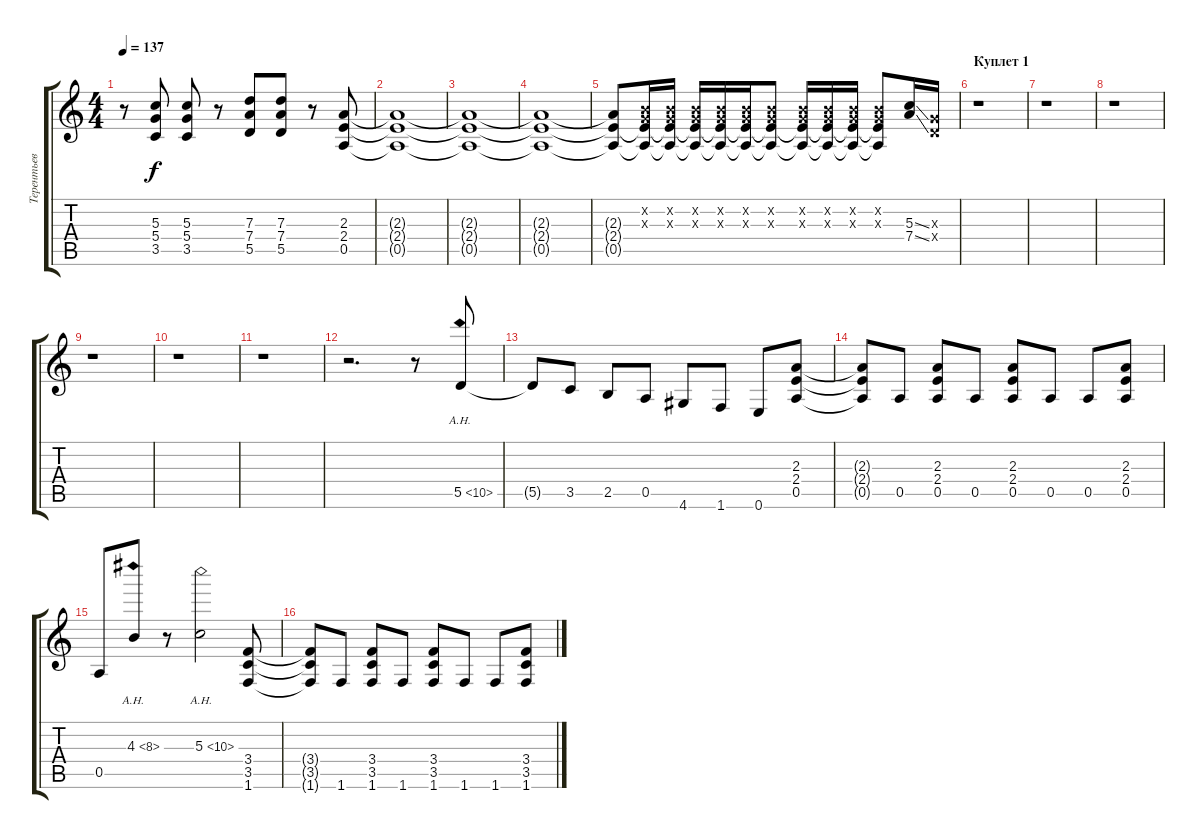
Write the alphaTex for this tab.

\track ("Терентьев" "Терентьев") {instrument overdrivenguitar}
\staff {score tabs}
\tuning (E4 B3 G3 D3 A2 E2) {hide}
\ts (4 4)
\tempo 137
\clef g2
\ks c
r.8{dy f} (5.3 5.4 3.5).8 (5.3 5.4 3.5).8 r.8 (7.3 7.4 5.5).8 (7.3 7.4 5.5).8 r.8 (2.3 2.4 0.5).8 |
(2.3{t} 2.4{t} 0.5{t}).1 |
(2.3{t} 2.4{t} 0.5{t}).1 |
(2.3{t} 2.4{t} 0.5{t}).1 |
(2.3{t} 2.4{t} 0.5{t}).8 (0.2{x} 0.3{x} 2.4{t} 0.5{t}).16 (0.2{x} 0.3{x} 2.4{t} 0.5{t}).16 (0.2{x} 0.3{x} 2.4{t} 0.5{t}).16 (0.2{x} 0.3{x} 2.4{t} 0.5{t}).16 (0.2{x} 0.3{x} 2.4{t} 0.5{t}).16 (0.2{x} 0.3{x} 2.4{t} 0.5{t}).8 (0.2{x} 0.3{x} 2.4{t} 0.5{t}).16 (0.2{x} 0.3{x} 2.4{t} 0.5{t}).16 (0.2{x} 0.3{x} 2.4{t} 0.5{t}).16 (0.2{x} 0.3{x} 2.4{t} 0.5{t}).8 (5.3{ss} 7.4{ss}).16 (0.3{x} 0.4{x}).16 |
\section ("" "Куплет 1")
r.1 |
r.1 |
r.1 |
r.1 |
r.1 |
r.1 |
r.2{d} r.8 5.5{ah 5}.8 |
5.5{t}.8 3.5.8 2.5.8 0.5.8 4.6.8 1.6.8 0.6.8 (2.3 2.4 0.5).8 |
(2.3{t} 2.4{t} 0.5{t}).8 0.5.8 (2.3 2.4 0.5).8 0.5.8 (2.3 2.4 0.5).8 0.5.8 0.5.8 (2.3 2.4 0.5).8 |
0.5.8 4.3{ah 4}.8 r.8 5.3{ah 5}.2 (3.4 3.5 1.6).8 |
(3.4{t} 3.5{t} 1.6{t}).8 1.6.8 (3.4 3.5 1.6).8 1.6.8 (3.4 3.5 1.6).8 1.6.8 1.6.8 (3.4 3.5 1.6).8
